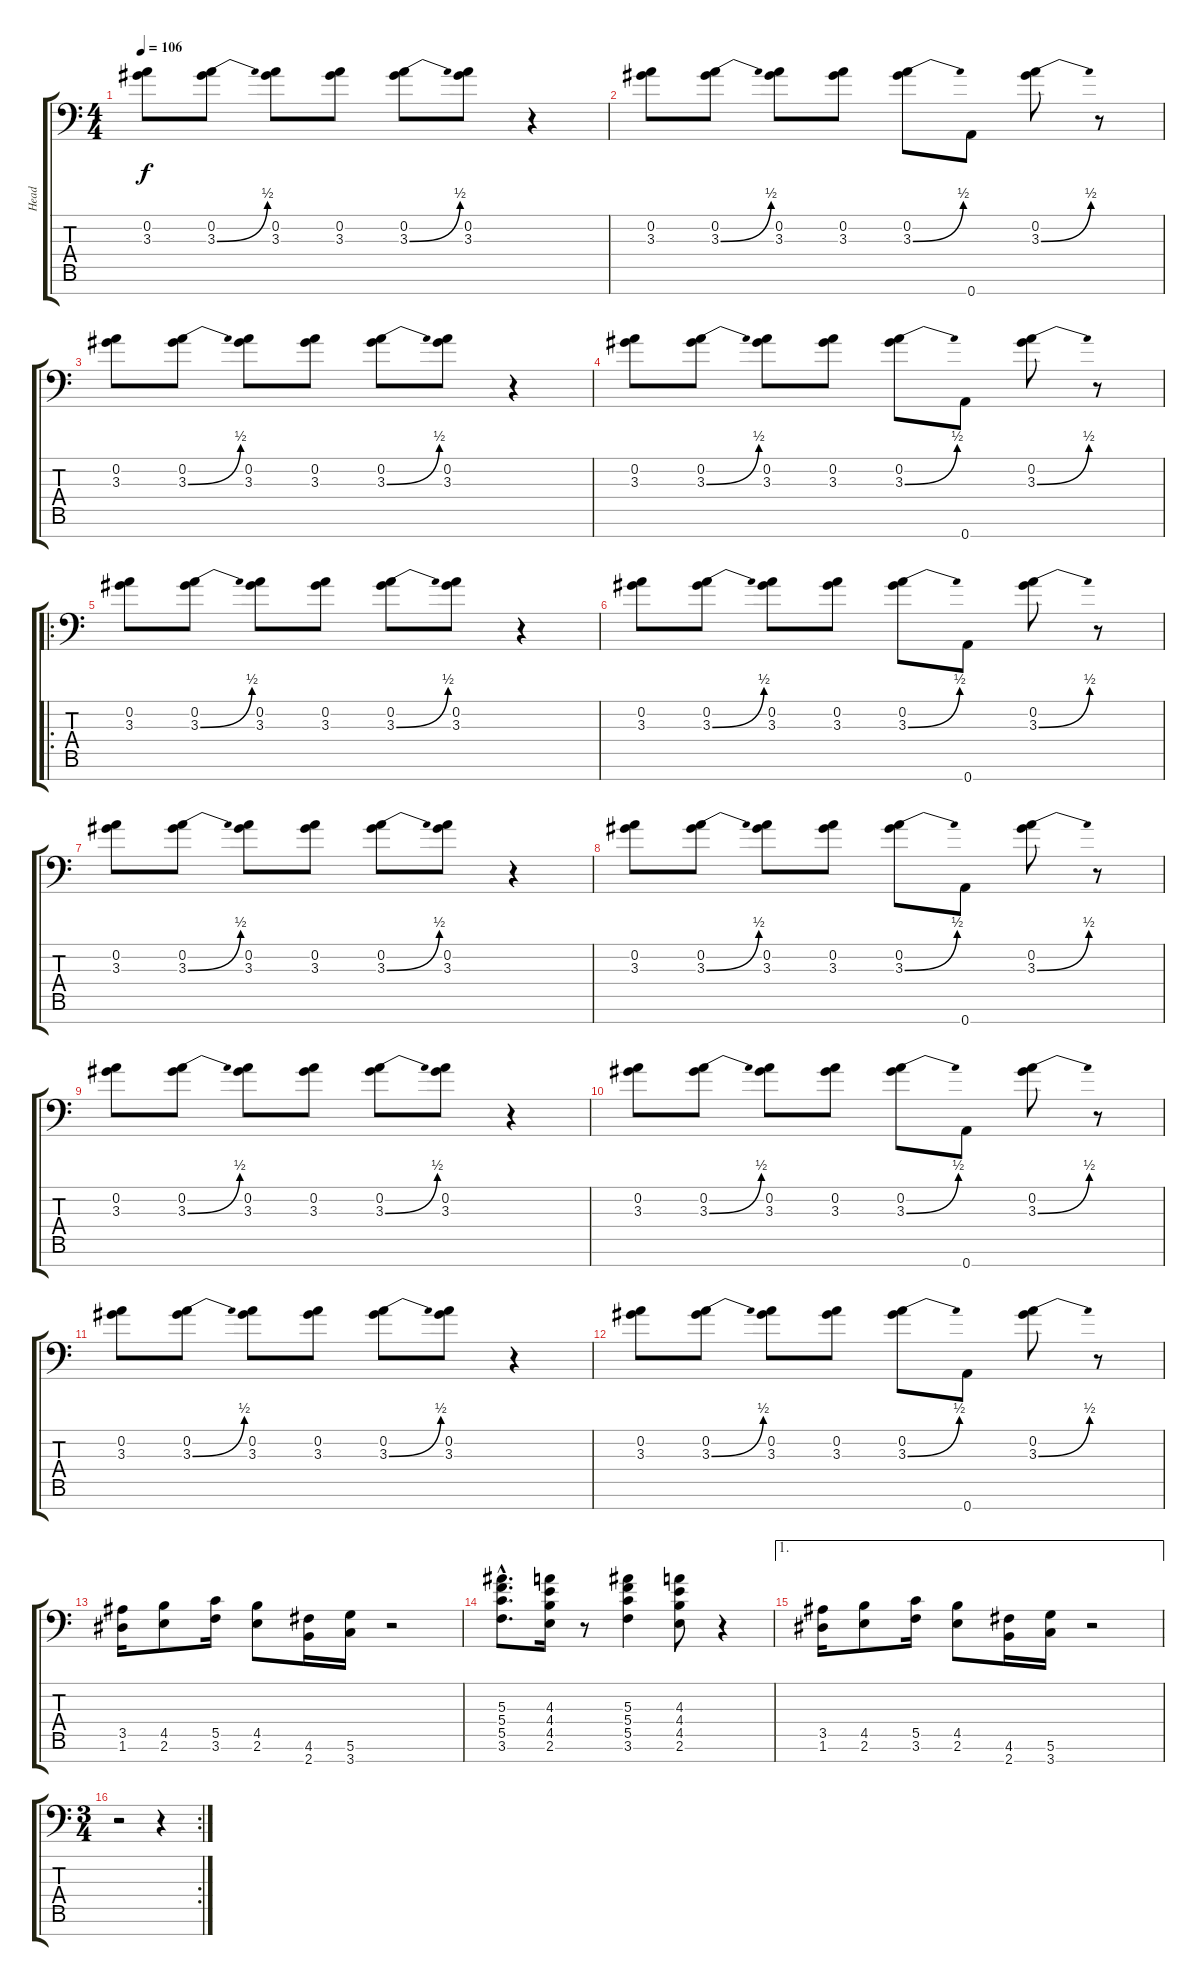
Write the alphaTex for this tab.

\track ("Head" "Head") {instrument distortionguitar}
\staff {score tabs}
\tuning (D4 A3 F3 C3 G2 D2 A1) {hide}
\ts (4 4)
\tempo 106
\clef f4
\ks c
(0.2 3.3).8{dy f instrument distortionguitar} (0.2 3.3{be (bend 0 0 60 2)}).8 (0.2 3.3).8 (0.2 3.3).8 (0.2 3.3{be (bend 0 0 60 2)}).8 (0.2 3.3).8 r.4 |
(0.2 3.3).8 (0.2 3.3{be (bend 0 0 60 2)}).8 (0.2 3.3).8 (0.2 3.3).8 (0.2 3.3{be (bend 0 0 60 2)}).8 0.7.8 (0.2 3.3{be (bend 0 0 60 2)}).8 r.8 |
(0.2 3.3).8 (0.2 3.3{be (bend 0 0 60 2)}).8 (0.2 3.3).8 (0.2 3.3).8 (0.2 3.3{be (bend 0 0 60 2)}).8 (0.2 3.3).8 r.4 |
(0.2 3.3).8 (0.2 3.3{be (bend 0 0 60 2)}).8 (0.2 3.3).8 (0.2 3.3).8 (0.2 3.3{be (bend 0 0 60 2)}).8 0.7.8 (0.2 3.3{be (bend 0 0 60 2)}).8 r.8 |
\ro
(0.2 3.3).8 (0.2 3.3{be (bend 0 0 60 2)}).8 (0.2 3.3).8 (0.2 3.3).8 (0.2 3.3{be (bend 0 0 60 2)}).8 (0.2 3.3).8 r.4 |
(0.2 3.3).8 (0.2 3.3{be (bend 0 0 60 2)}).8 (0.2 3.3).8 (0.2 3.3).8 (0.2 3.3{be (bend 0 0 60 2)}).8 0.7.8 (0.2 3.3{be (bend 0 0 60 2)}).8 r.8 |
(0.2 3.3).8 (0.2 3.3{be (bend 0 0 60 2)}).8 (0.2 3.3).8 (0.2 3.3).8 (0.2 3.3{be (bend 0 0 60 2)}).8 (0.2 3.3).8 r.4 |
(0.2 3.3).8 (0.2 3.3{be (bend 0 0 60 2)}).8 (0.2 3.3).8 (0.2 3.3).8 (0.2 3.3{be (bend 0 0 60 2)}).8 0.7.8 (0.2 3.3{be (bend 0 0 60 2)}).8 r.8 |
(0.2 3.3).8 (0.2 3.3{be (bend 0 0 60 2)}).8 (0.2 3.3).8 (0.2 3.3).8 (0.2 3.3{be (bend 0 0 60 2)}).8 (0.2 3.3).8 r.4 |
(0.2 3.3).8 (0.2 3.3{be (bend 0 0 60 2)}).8 (0.2 3.3).8 (0.2 3.3).8 (0.2 3.3{be (bend 0 0 60 2)}).8 0.7.8 (0.2 3.3{be (bend 0 0 60 2)}).8 r.8 |
(0.2 3.3).8 (0.2 3.3{be (bend 0 0 60 2)}).8 (0.2 3.3).8 (0.2 3.3).8 (0.2 3.3{be (bend 0 0 60 2)}).8 (0.2 3.3).8 r.4 |
(0.2 3.3).8 (0.2 3.3{be (bend 0 0 60 2)}).8 (0.2 3.3).8 (0.2 3.3).8 (0.2 3.3{be (bend 0 0 60 2)}).8 0.7.8 (0.2 3.3{be (bend 0 0 60 2)}).8 r.8 |
(3.5 1.6).16 (4.5 2.6).8 (5.5 3.6).16 (4.5 2.6).8 (4.6 2.7).16 (5.6 3.7).16 r.2 |
(5.3{hac} 5.4{hac} 5.5{hac} 3.6{hac}).8{d} (4.3 4.4 4.5 2.6).16 r.8 (5.3 5.4 5.5 3.6).4 (4.3 4.4 4.5 2.6).8 r.4 |
\ae 1
(3.5 1.6).16 (4.5 2.6).8 (5.5 3.6).16 (4.5 2.6).8 (4.6 2.7).16 (5.6 3.7).16 r.2 |
\rc 2
\ts (3 4)
r.2 r.4
